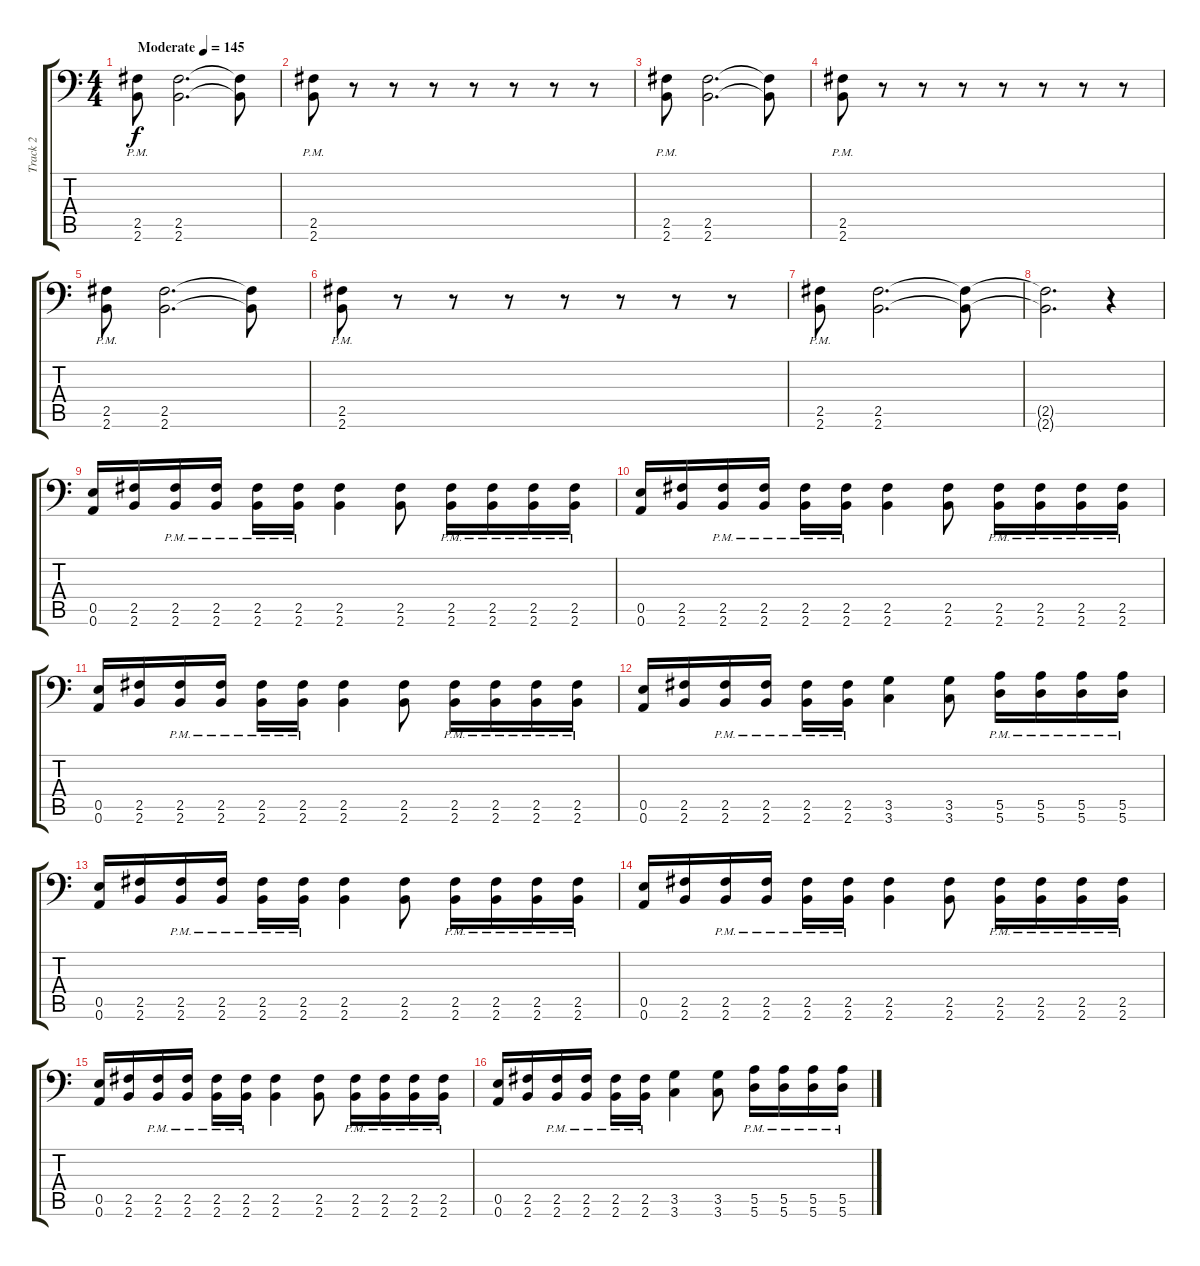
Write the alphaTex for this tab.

\track ("Track 2" "Track 2") {instrument distortionguitar}
\staff {score tabs}
\tuning (B3 Gb3 D3 A2 E2 A1) {hide}
\ts (4 4)
\tempo (145 "Moderate")
\clef f4
\ks c
(2.5{pm} 2.6{pm}).8{dy f instrument distortionguitar} (2.5 2.6).2{d} (2.5{t} 2.6{t}).8 |
(2.5{pm} 2.6{pm}).8 r.8 r.8 r.8 r.8 r.8 r.8 r.8 |
(2.5{pm} 2.6{pm}).8 (2.5 2.6).2{d} (2.5{t} 2.6{t}).8 |
(2.5{pm} 2.6{pm}).8 r.8 r.8 r.8 r.8 r.8 r.8 r.8 |
(2.5{pm} 2.6{pm}).8 (2.5 2.6).2{d} (2.5{t} 2.6{t}).8 |
(2.5{pm} 2.6{pm}).8 r.8 r.8 r.8 r.8 r.8 r.8 r.8 |
(2.5{pm} 2.6{pm}).8 (2.5 2.6).2{d} (2.5{t} 2.6{t}).8 |
(2.5{t} 2.6{t}).2{d} r.4 |
(0.5 0.6).16 (2.5 2.6).16 (2.5{pm} 2.6{pm}).16 (2.5{pm} 2.6{pm}).16 (2.5{pm} 2.6{pm}).16 (2.5{pm} 2.6{pm}).16 (2.5 2.6).4 (2.5 2.6).8 (2.5{pm} 2.6{pm}).16 (2.5{pm} 2.6{pm}).16 (2.5{pm} 2.6{pm}).16 (2.5{pm} 2.6{pm}).16 |
(0.5 0.6).16 (2.5 2.6).16 (2.5{pm} 2.6{pm}).16 (2.5{pm} 2.6{pm}).16 (2.5{pm} 2.6{pm}).16 (2.5{pm} 2.6{pm}).16 (2.5 2.6).4 (2.5 2.6).8 (2.5{pm} 2.6{pm}).16 (2.5{pm} 2.6{pm}).16 (2.5{pm} 2.6{pm}).16 (2.5{pm} 2.6{pm}).16 |
(0.5 0.6).16 (2.5 2.6).16 (2.5{pm} 2.6{pm}).16 (2.5{pm} 2.6{pm}).16 (2.5{pm} 2.6{pm}).16 (2.5{pm} 2.6{pm}).16 (2.5 2.6).4 (2.5 2.6).8 (2.5{pm} 2.6{pm}).16 (2.5{pm} 2.6{pm}).16 (2.5{pm} 2.6{pm}).16 (2.5{pm} 2.6{pm}).16 |
(0.5 0.6).16 (2.5 2.6).16 (2.5{pm} 2.6{pm}).16 (2.5{pm} 2.6{pm}).16 (2.5{pm} 2.6{pm}).16 (2.5{pm} 2.6{pm}).16 (3.5 3.6).4 (3.5 3.6).8 (5.5{pm} 5.6{pm}).16 (5.5{pm} 5.6{pm}).16 (5.5{pm} 5.6{pm}).16 (5.5{pm} 5.6{pm}).16 |
(0.5 0.6).16 (2.5 2.6).16 (2.5{pm} 2.6{pm}).16 (2.5{pm} 2.6{pm}).16 (2.5{pm} 2.6{pm}).16 (2.5{pm} 2.6{pm}).16 (2.5 2.6).4 (2.5 2.6).8 (2.5{pm} 2.6{pm}).16 (2.5{pm} 2.6{pm}).16 (2.5{pm} 2.6{pm}).16 (2.5{pm} 2.6{pm}).16 |
(0.5 0.6).16 (2.5 2.6).16 (2.5{pm} 2.6{pm}).16 (2.5{pm} 2.6{pm}).16 (2.5{pm} 2.6{pm}).16 (2.5{pm} 2.6{pm}).16 (2.5 2.6).4 (2.5 2.6).8 (2.5{pm} 2.6{pm}).16 (2.5{pm} 2.6{pm}).16 (2.5{pm} 2.6{pm}).16 (2.5{pm} 2.6{pm}).16 |
(0.5 0.6).16 (2.5 2.6).16 (2.5{pm} 2.6{pm}).16 (2.5{pm} 2.6{pm}).16 (2.5{pm} 2.6{pm}).16 (2.5{pm} 2.6{pm}).16 (2.5 2.6).4 (2.5 2.6).8 (2.5{pm} 2.6{pm}).16 (2.5{pm} 2.6{pm}).16 (2.5{pm} 2.6{pm}).16 (2.5{pm} 2.6{pm}).16 |
(0.5 0.6).16 (2.5 2.6).16 (2.5{pm} 2.6{pm}).16 (2.5{pm} 2.6{pm}).16 (2.5{pm} 2.6{pm}).16 (2.5{pm} 2.6{pm}).16 (3.5 3.6).4 (3.5 3.6).8 (5.5{pm} 5.6{pm}).16 (5.5{pm} 5.6{pm}).16 (5.5{pm} 5.6{pm}).16 (5.5{pm} 5.6{pm}).16
